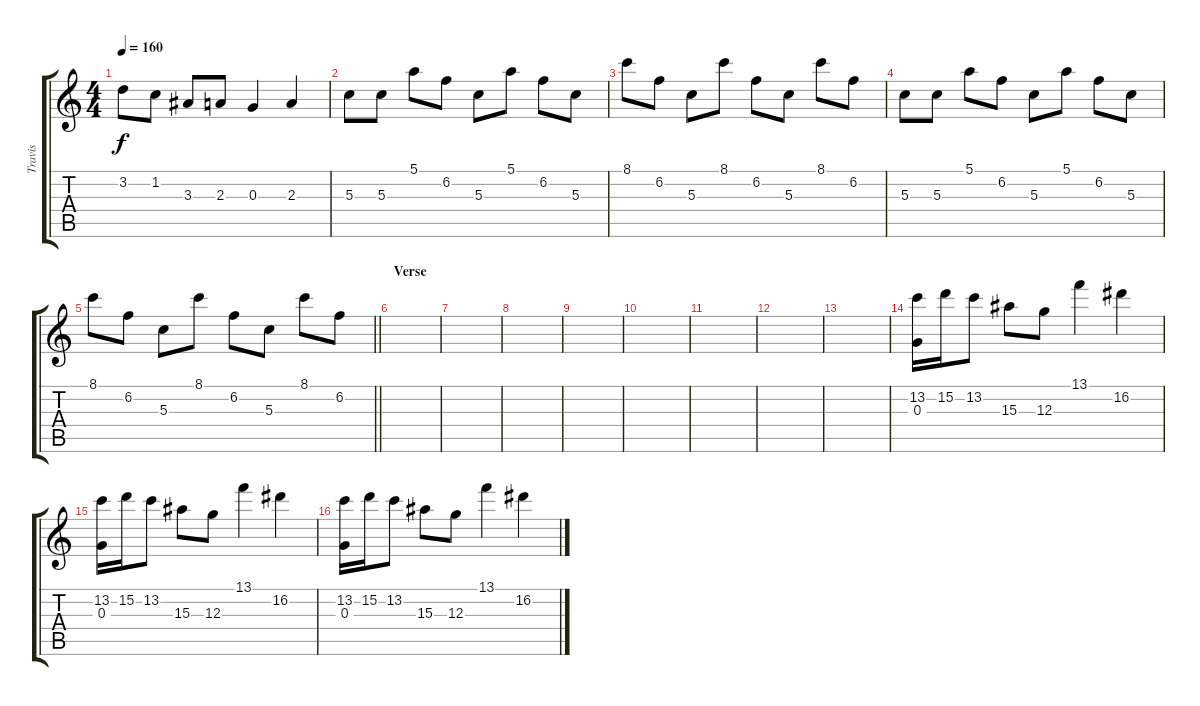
\track ("Travis" "Travis") {instrument overdrivenguitar}
\staff {score tabs}
\tuning (E4 B3 G3 D3 A2 D2) {hide}
\ts (4 4)
\tempo 160
\clef g2
\ks c
3.2.8{dy f} 1.2.8 3.3.8 2.3.8 0.3.4 2.3.4 |
5.3.8 5.3.8 5.1.8 6.2.8 5.3.8 5.1.8 6.2.8 5.3.8 |
8.1.8 6.2.8 5.3.8 8.1.8 6.2.8 5.3.8 8.1.8 6.2.8 |
5.3.8 5.3.8 5.1.8 6.2.8 5.3.8 5.1.8 6.2.8 5.3.8 |
\barLineRight lightlight
8.1.8 6.2.8 5.3.8 8.1.8 6.2.8 5.3.8 8.1.8 6.2.8 |
\section ("" "Verse")
|
|
|
|
|
|
|
|
(13.2 0.3).16 15.2.16 13.2.8 15.3.8 12.3.8 13.1.4 16.2.4 |
(13.2 0.3).16 15.2.16 13.2.8 15.3.8 12.3.8 13.1.4 16.2.4 |
(13.2 0.3).16 15.2.16 13.2.8 15.3.8 12.3.8 13.1.4 16.2.4
